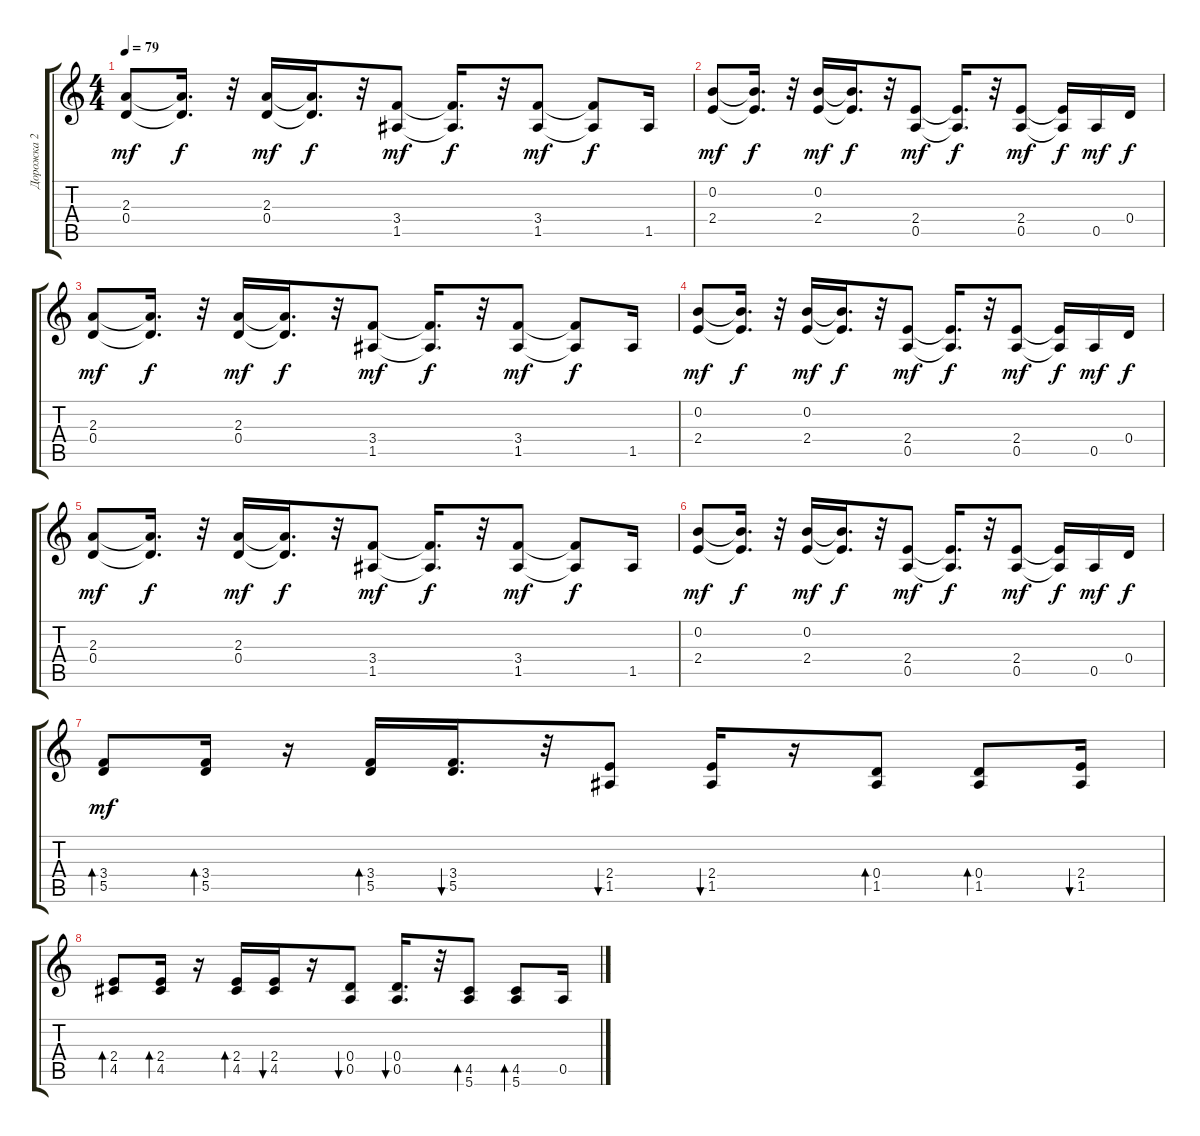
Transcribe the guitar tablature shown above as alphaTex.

\track ("Дорожка 2" "Дорожка 2") {instrument distortionguitar}
\staff {score tabs}
\tuning (E4 B3 G3 D3 A2 E2) {hide}
\ts (4 4)
\tempo 79
\clef g2
\ks c
(2.3 0.4).8{dy mf} (2.3{t} 0.4{t}).16{d dy f} r.32 (2.3 0.4).16{dy mf} (2.3{t} 0.4{t}).16{d dy f} r.32 (3.4 1.5).8{dy mf} (3.4{t} 1.5{t}).16{d dy f} r.32 (3.4 1.5).8{dy mf} (3.4{t} 1.5{t}).8{dy f} 1.5.16 |
(0.2 2.4).8{dy mf} (0.2{t} 2.4{t}).16{d dy f} r.32 (0.2 2.4).16{dy mf} (0.2{t} 2.4{t}).16{d dy f} r.32 (2.4 0.5).8{dy mf} (2.4{t} 0.5{t}).16{d dy f} r.32 (2.4 0.5).8{dy mf} (2.4{t} 0.5{t}).16{dy f} 0.5.16{dy mf} 0.4.16{dy f} |
(2.3 0.4).8{dy mf} (2.3{t} 0.4{t}).16{d dy f} r.32 (2.3 0.4).16{dy mf} (2.3{t} 0.4{t}).16{d dy f} r.32 (3.4 1.5).8{dy mf} (3.4{t} 1.5{t}).16{d dy f} r.32 (3.4 1.5).8{dy mf} (3.4{t} 1.5{t}).8{dy f} 1.5.16 |
(0.2 2.4).8{dy mf} (0.2{t} 2.4{t}).16{d dy f} r.32 (0.2 2.4).16{dy mf} (0.2{t} 2.4{t}).16{d dy f} r.32 (2.4 0.5).8{dy mf} (2.4{t} 0.5{t}).16{d dy f} r.32 (2.4 0.5).8{dy mf} (2.4{t} 0.5{t}).16{dy f} 0.5.16{dy mf} 0.4.16{dy f} |
(2.3 0.4).8{dy mf} (2.3{t} 0.4{t}).16{d dy f} r.32 (2.3 0.4).16{dy mf} (2.3{t} 0.4{t}).16{d dy f} r.32 (3.4 1.5).8{dy mf} (3.4{t} 1.5{t}).16{d dy f} r.32 (3.4 1.5).8{dy mf} (3.4{t} 1.5{t}).8{dy f} 1.5.16 |
(0.2 2.4).8{dy mf} (0.2{t} 2.4{t}).16{d dy f} r.32 (0.2 2.4).16{dy mf} (0.2{t} 2.4{t}).16{d dy f} r.32 (2.4 0.5).8{dy mf} (2.4{t} 0.5{t}).16{d dy f} r.32 (2.4 0.5).8{dy mf} (2.4{t} 0.5{t}).16{dy f} 0.5.16{dy mf} 0.4.16{dy f} |
(3.4 5.5).8{bd 240 dy mf} (3.4 5.5).16{bd 240} r.16 (3.4 5.5).16{bd 240} (3.4 5.5).16{d bu 240} r.32 (2.4 1.5).8{bu 120} (2.4 1.5).16{bu 240} r.16 (0.4 1.5).8{bd 120} (0.4 1.5).8{bd 120} (2.4 1.5).16{bu 240} |
(2.4 4.5).8{bd 120} (2.4 4.5).16{bd 240} r.16 (2.4 4.5).16{bd 240} (2.4 4.5).16{bu 240} r.16 (0.4 0.5).8{bu 120} (0.4 0.5).16{d bu 120} r.32 (4.5 5.6).8{bd 120} (4.5 5.6).8{bd 120} 0.5.16
